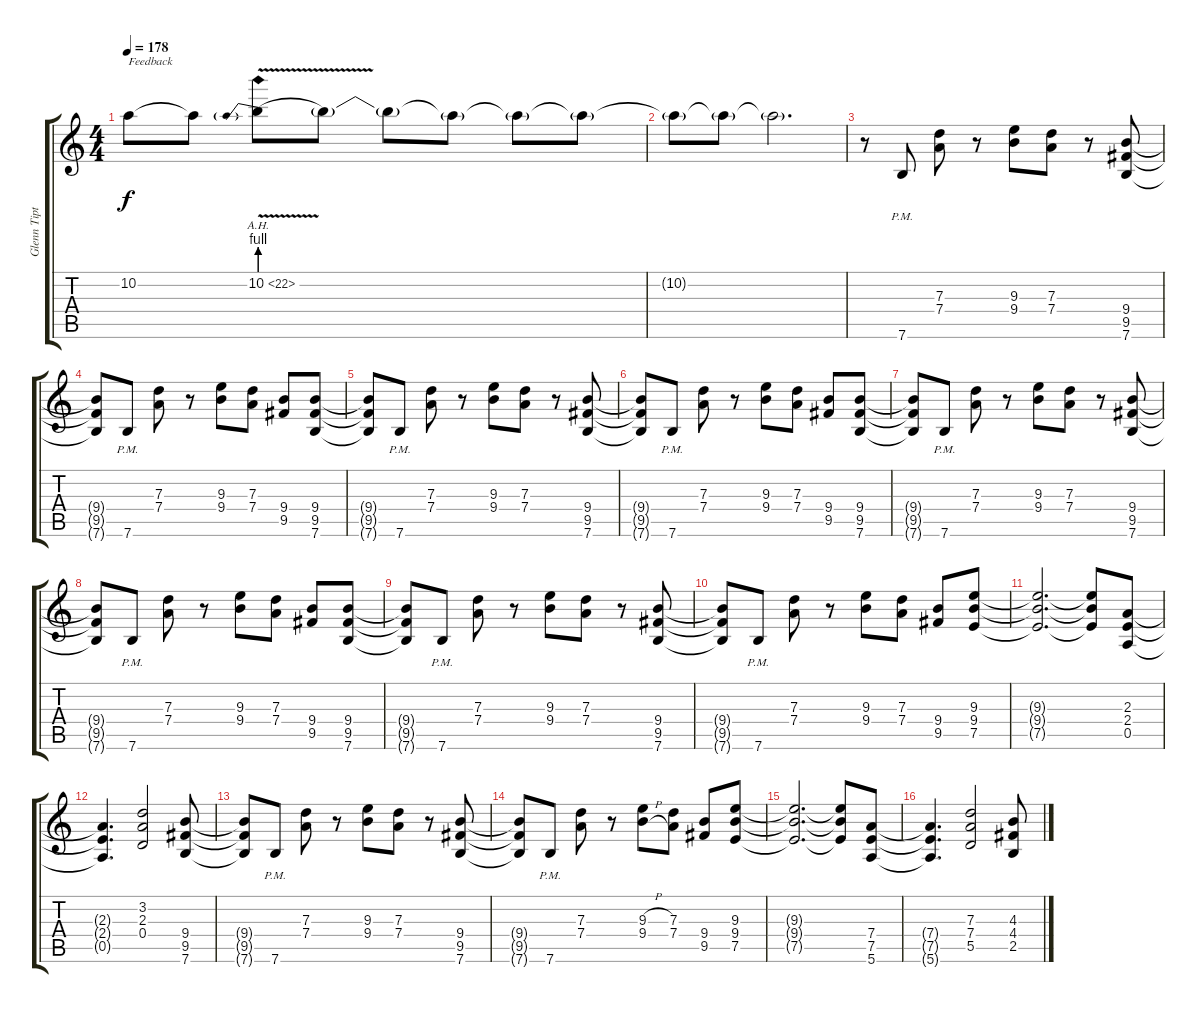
\track ("Glenn Tipton" "Glenn Tipt") {instrument distortionguitar}
\staff {score tabs}
\tuning (E4 B3 G3 D3 A2 E2) {hide}
\ts (4 4)
\tempo 178
\clef g2
\ks c
10.2{t}.8{txt "Feedback" dy f volume 11} 10.2{t}.8{volume 10} 10.2{be (prebend 0 4 60 4) ah 12 v}.8{volume 8 balance 7} 10.2{t}.8{volume 9 balance 6} 10.2{t}.8{volume 10 balance 5} 10.2{t}.8{volume 11 balance 4} 10.2{t}.8{volume 12 balance 3} 10.2{t}.8{volume 13 balance 2} |
10.2{t}.8{volume 14 balance 1} 10.2{t}.8 10.2{t}.2{d} |
r.8{volume 14 balance 15 instrument distortionguitar} 7.6{pm}.8 (7.3 7.4).8 r.8 (9.3 9.4).8 (7.3 7.4).8 r.8 (9.4 9.5 7.6).8 |
(9.4{t} 9.5{t} 7.6{t}).8 7.6{pm}.8 (7.3 7.4).8 r.8 (9.3 9.4).8 (7.3 7.4).8 (9.4 9.5).8 (9.4 9.5 7.6).8 |
(9.4{t} 9.5{t} 7.6{t}).8 7.6{pm}.8 (7.3 7.4).8 r.8 (9.3 9.4).8 (7.3 7.4).8 r.8 (9.4 9.5 7.6).8 |
(9.4{t} 9.5{t} 7.6{t}).8 7.6{pm}.8 (7.3 7.4).8 r.8 (9.3 9.4).8 (7.3 7.4).8 (9.4 9.5).8 (9.4 9.5 7.6).8 |
(9.4{t} 9.5{t} 7.6{t}).8 7.6{pm}.8 (7.3 7.4).8 r.8 (9.3 9.4).8 (7.3 7.4).8 r.8 (9.4 9.5 7.6).8 |
(9.4{t} 9.5{t} 7.6{t}).8 7.6{pm}.8 (7.3 7.4).8 r.8 (9.3 9.4).8 (7.3 7.4).8 (9.4 9.5).8 (9.4 9.5 7.6).8 |
(9.4{t} 9.5{t} 7.6{t}).8 7.6{pm}.8 (7.3 7.4).8 r.8 (9.3 9.4).8 (7.3 7.4).8 r.8 (9.4 9.5 7.6).8 |
(9.4{t} 9.5{t} 7.6{t}).8 7.6{pm}.8 (7.3 7.4).8 r.8 (9.3 9.4).8 (7.3 7.4).8 (9.4 9.5).8 (9.3 9.4 7.5).8 |
(9.3{t} 9.4{t} 7.5{t}).2{d} (9.3{t} 9.4{t} 7.5{t}).8 (2.3 2.4 0.5).8 |
(2.3{t} 2.4{t} 0.5{t}).4{d} (3.2 2.3 0.4).2 (9.4 9.5 7.6).8 |
(9.4{t} 9.5{t} 7.6{t}).8 7.6{pm}.8 (7.3 7.4).8 r.8 (9.3 9.4).8 (7.3 7.4).8 r.8 (9.4 9.5 7.6).8 |
(9.4{t} 9.5{t} 7.6{t}).8 7.6{pm}.8 (7.3 7.4).8 r.8 (9.3{h} 9.4{h}).8 (7.3 7.4).8 (9.4 9.5).8 (9.3 9.4 7.5).8 |
(9.3{t} 9.4{t} 7.5{t}).2{d} (9.3{t} 9.4{t} 7.5{t}).8 (7.4 7.5 5.6).8 |
(7.4{t} 7.5{t} 5.6{t}).4{d} (7.3 7.4 5.5).2 (4.3 4.4 2.5).8
